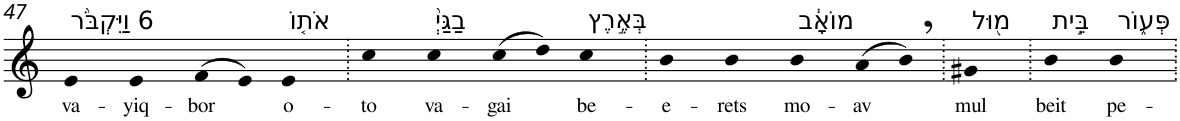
**kern	**text
*part1	*part1
*staff1	*staff1
*I"Piano	*
*I'Pno	*
!!LO:PB:g=z
*clefG2	*
*k[]	*
=47	=47
!LO:TX:a:t=6 וַיִּקְבֹּ֨ר	!
!	!LO:LY:b
4e	va-
!	!LO:LY:b
4e	-yiq-
!	!LO:LY:b
(>8f	-bor
8e)	.
!LO:TX:a:t=אֹת֤וֹ	!
!	!LO:LY:b
4e	o-
=48.	=48.
!	!LO:LY:b
4cc	-to
!LO:TX:a:t=בַגַּיְ֙	!
!	!LO:LY:b
4cc	va-
!	!LO:LY:b
(8cc	-gai
8dd)	.
!LO:TX:a:t=בְּאֶ֣רֶץ	!
!	!LO:LY:b
4cc	be-
=49.	=49.
!	!LO:LY:b
4b	-e-
!	!LO:LY:b
4b	-rets
!LO:TX:a:t=מוֹאָ֔ב	!
!	!LO:LY:b
4b	mo-
!	!LO:LY:b
(8a	-av
8b,)	.
=50.	=50.
!LO:TX:a:t=מ֖וּל	!
!	!LO:LY:b
4g#X	mul
=51.	=51.
!LO:TX:a:t=בֵּ֣ית	!
!	!LO:LY:b
4b	beit
!LO:TX:a:t=פְּע֑וֹר	!
!	!LO:LY:b
4b	pe-
=.	=.
*-	*-
